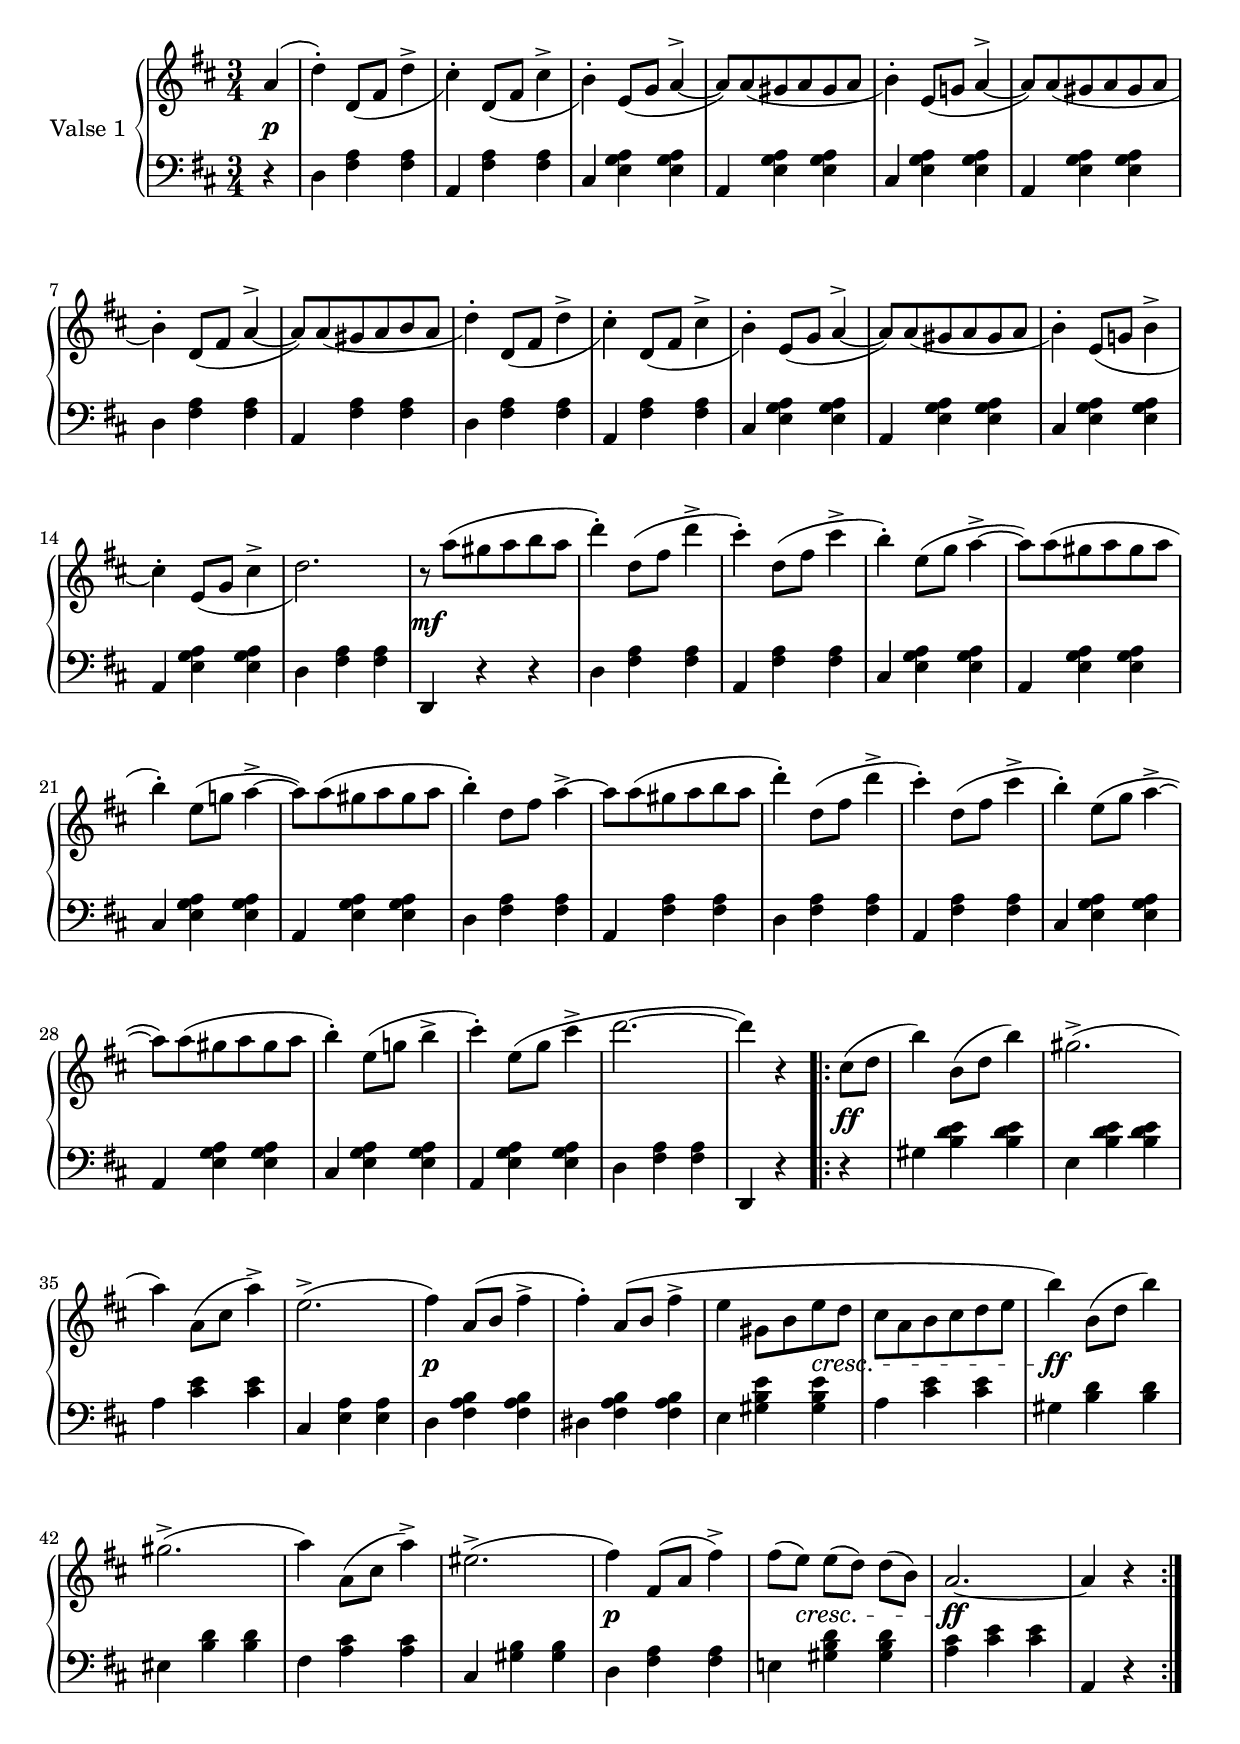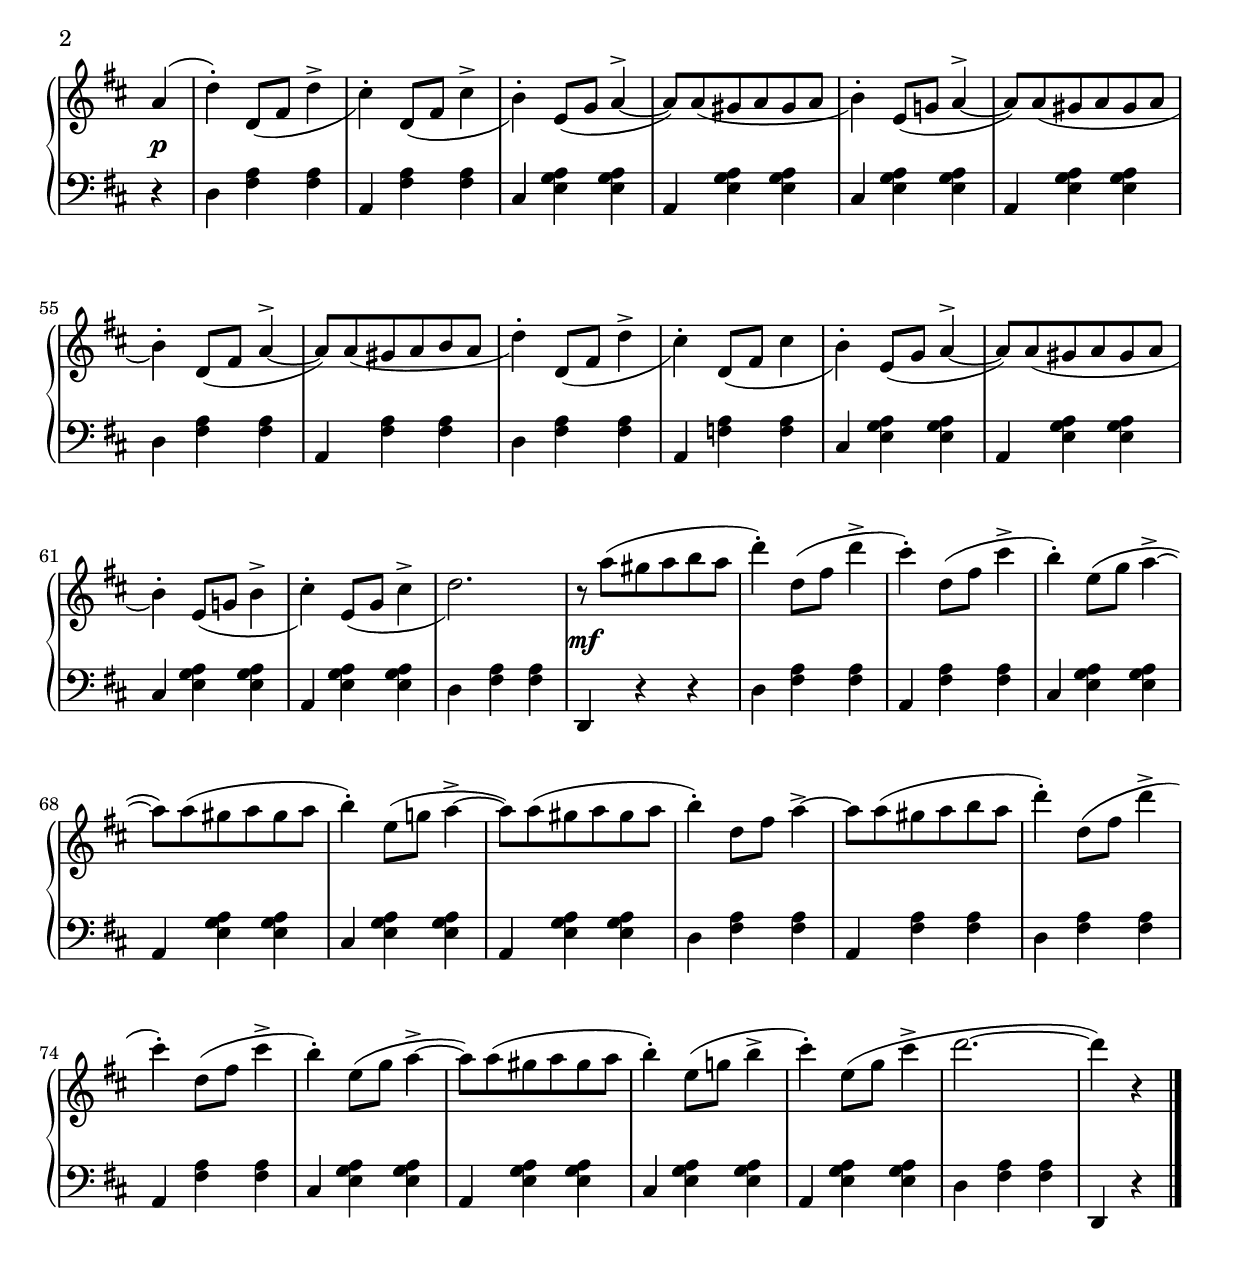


firstValseUpper = \relative c'' {
  \clef treble
  \key d \major
  \time 3/4

  %% page 1, line 1
  \partial 4 a4( | d-.) d,8[_( fis] d'4-> | cis4)-. d,8[_( fis] cis'4-> | b)-.
  e,8([ g] a4^> ~ | a8)[ a_( gis a gis a] | b4)-. e,8[( g!] a4^> ~ |

  %% page 1, line 2
  a8)[ a_( gis a gis a] | b4)-. d,8[_( fis] a4^> ~ | a8)[ a_( gis a b a] | d4)-.
  d,8[_( fis] d'4^> | cis)-. d,8[_( fis] cis'4^> | b4)-. e,8[_( g] a4^> ~ |
  a8)[ a_( gis a gis a] |

  %% page 1, line 3
  b4)-. e,8[_( g!] b4^> | cis4)-. e,8[_( g] cis4^> | d2.) |
  r8 a'8[^( gis a b a] | d4)-. d,8[^( fis] d'4^> | cis4)-.
  d,8[^( fis] cis'4^> | b)-. e,8[^( g] a4^> ~ 

  %% page 1, line 4
  a8)[ a^( gis a gis a] | b4)-. e,8[( g!] a4^> ~ | a8)[ a^( gis a gis a] | b4)-.
  d,8[ fis] a4^>~ | a8[ a^( gis a b a] | d4)-. d,8[( fis] d'4^> |

  % page 1, 5 line
  cis)-. d,8([ fis] cis'4^> | b)-. e,8[( g] a4^> ~ |
  a8)[ a( gis a gis a] | b4)-. e,8[( g!] b4^> | cis-.) 
  e,8[( g] cis4^> | d2. ~ | d4) r 

  % page 1, 6 line
  \repeat volta 2 {
    cis,8[( d] | b'4) b,8([ d] b'4) | gis2.^>( | a4) a,8[( cis] a'4)^> |
    e2.^>( | fis4) a,8([ b] fis'4^> | fis)-. a,8[( b] fis'4^> |

    % page 2, 1 line
    e4 gis,8[ b e d] | cis[ a b cis d e] | b'4) b,8[( d] b'4) | gis2.^>( | a4)
    a,8([ cis] a'4)^> | eis2.^>( | fis4) fis,8[( a] fis'4^>) |

    % page 2, 2 line
    fis8[( e)] e[( d)] d[( b)] | a2. ~ | a4 r
  }
  a( | d)-. d,8_([ fis] d'4^> | cis-.) d,8[_( fis] cis'4^>|b)-.
  e,8([ g] a4^> ~ | a8)[ a_( gis a gis a] |

  % page 2, line 3
  b4)-. e,8[( g!] a4^> ~ | a8)[ a_( gis a gis a] | b4)-. d,8[( fis] a4^> ~ |
  a8)[ a_( gis a b a] | d4)-. d,8[_( fis] d'4^> | cis-.) d,8[_( fis] cis'4 | b4)-.
  e,8[( g] a4^> ~ |

  %% page 2, line 4
  a8)[ a_( gis a gis a] |  
  b4)-. e,8[_( g!] b4^> | cis4)-. e,8[_( g] cis4^> | d2.) |
  r8 a'8[^( gis a b a] | d4)-. d,8[^( fis] d'4^> | cis4)-.
  d,8[^( fis] cis'4^> |

  %% page 2, line 5
  b)-. e,8[^( g] a4^> ~ 
  a8)[ a^( gis a gis a] | b4)-. e,8[( g!] a4^> ~ | a8)[ a^( gis a gis a] | b4)-.
  d,8[ fis] a4^>~ | a8[ a^( gis a b a] | d4)-. d,8[( fis] d'4^> |

  % page 2, line 6
  cis)-. d,8([ fis] cis'4^> | b)-. e,8[( g] a4^> ~ |
  a8)[ a( gis a gis a] | b4)-. e,8[( g!] b4^> | cis-.) 
  e,8[( g] cis4^> | d2. ~ | d4) r 


}

firstValseLower = \relative c {
  \clef bass
  \key d \major
  \time 3/4

  % 1 page, 1 line
  \partial 4 r4 |
  d4 <fis a> q | a, <fis' a> q | cis <e g a> q | a, <e' g a> q | cis <e g a> q |

  % 1 page, 2 line
  a, <e' g a> q | d <fis a> q | a, <fis' a> q | d <fis a> q | a, <fis' a> q |
  cis <e g a> q | a, <e' g a> q |

  % 1 page, 3 line
  cis <e g a> q | a, <e' g a> q | d < fis a> q | d, r r |
  d' <fis a> q | a, <fis' a> q | cis <e g a> q |

  % 1 page, 4 line
  a, <e' g a> q | cis <e g a> q | a, <e' g a> q | d <fis a> q | a, <fis' a> q |
  d <fis a> q |

  % 1 page, 5 line
  a, <fis' a> q|cis <e g a> q|a, <e' g a> q| cis <e g a> q|a, <e' g a> q|
  d <fis a> q | d, r 

  % 1 page, 6 line
  \repeat volta 2 {
    r | gis' <b d e> q | e, <b' d e> q | a <cis e> q |
    cis, <e a> q | d <fis a b> q | dis <fis a b> q |

    % page 2, line 1
    e4 <gis b e> q|a <cis e> q|gis <b d> q|eis, <b' d> q|fis <a cis> q|
    cis, <gis' b> q| d <fis a> q |

    % page 2, line 2
    e! <gis b d> q|<a cis> <cis e> q| a, r
  }
  r | d <fis a> q|a, <fis' a> q|cis <e g a> q|a, <e' g a> q |

  % page 2, line 3
  cis <e g a> q|a, <e' g a> q|d <fis a> q|a, <fis' a> q|d <fis a> q|
  a, <f' a> q|cis <e g a> q |

  % page 2, line 4
  a, <e' g a> q | cis <e g a> q | a, <e' g a> q | d < fis a> q | d, r r |
  d' <fis a> q | a, <fis' a> q | 

  % page 2, line 5
  cis <e g a> q | a, <e' g a> q | cis <e g a> q | a, <e' g a> q | d <fis a> q |
   a, <fis' a> q | d <fis a> q |

  % page 2, line 6
  a, <fis' a> q|cis <e g a> q|a, <e' g a> q| cis <e g a> q|a, <e' g a> q|
  d <fis a> q | d, r  \bar "|."
}



%%%% DYNAMICS

firstValseDynamics = {
  s4\p | \repeat unfold 15 { s2. } s2.\mf
  \repeat unfold 15 { s2. } s2 

  \repeat volta 2 {
    s4\ff s2. s2. s2. s2. s2.\p s2.
    \set crescendoSpanner = #'text
    \set crescendoText = \markup \italic "cresc."
    s4 s4 s4\< s2. s2.\ff s2. s2. s2. s2.\p
    s8 s8\< s2 s2.\ff s2
  }
  s4\p \repeat unfold 15 { s2. } s2.\mf
  \repeat unfold 15 { s2. } s2
}

\score {
  \new PianoStaff <<
    \set PianoStaff.instrumentName = "Valse 1"
    \new Staff = "upper" \firstValseUpper
    \new Dynamics = "Dynamics_pf" \firstValseDynamics
    \new Staff = "lower" \firstValseLower
  >>
  \layout { 
    \context {
      \Score
      \override SpacingSpanner.base-shortest-duration = #(ly:make-moment 1/8)
    }
    \set Score.doubleRepeatType = #":|.|:"
  }
}



